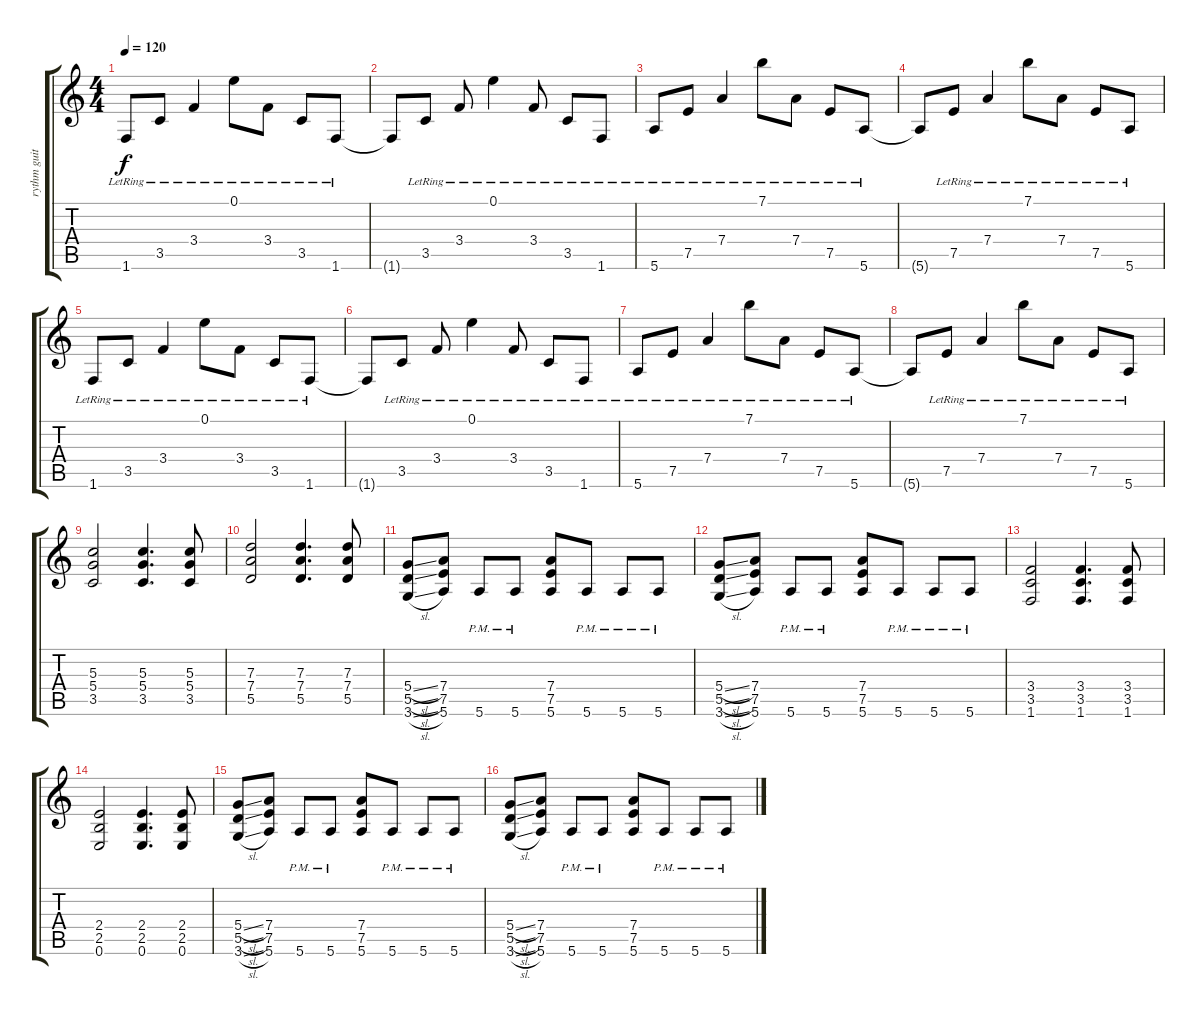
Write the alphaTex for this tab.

\track ("rythm guitar" "rythm guit") {instrument electricguitarclean}
\staff {score tabs}
\tuning (E4 B3 G3 D3 A2 E2) {hide}
\ts (4 4)
\tempo 120
\clef g2
\ks c
1.6{lr}.8{dy f} 3.5{lr}.8 3.4{lr}.4 0.1{lr}.8 3.4{lr}.8 3.5{lr}.8 1.6{lr}.8 |
1.6{t}.8 3.5{lr}.8 3.4{lr}.8 0.1{lr}.4 3.4{lr}.8 3.5{lr}.8 1.6{lr}.8 |
5.6{lr}.8 7.5{lr}.8 7.4{lr}.4 7.1{lr}.8 7.4{lr}.8 7.5{lr}.8 5.6{lr}.8 |
5.6{t}.8 7.5{lr}.8 7.4{lr}.4 7.1{lr}.8 7.4{lr}.8 7.5{lr}.8 5.6{lr}.8 |
1.6{lr}.8 3.5{lr}.8 3.4{lr}.4 0.1{lr}.8 3.4{lr}.8 3.5{lr}.8 1.6{lr}.8 |
1.6{t}.8 3.5{lr}.8 3.4{lr}.8 0.1{lr}.4 3.4{lr}.8 3.5{lr}.8 1.6{lr}.8 |
5.6{lr}.8 7.5{lr}.8 7.4{lr}.4 7.1{lr}.8 7.4{lr}.8 7.5{lr}.8 5.6{lr}.8 |
5.6{t}.8 7.5{lr}.8 7.4{lr}.4 7.1{lr}.8 7.4{lr}.8 7.5{lr}.8 5.6{lr}.8 |
(5.3 5.4 3.5).2{instrument distortionguitar} (5.3 5.4 3.5).4{d} (5.3 5.4 3.5).8 |
(7.3 7.4 5.5).2 (7.3 7.4 5.5).4{d} (7.3 7.4 5.5).8 |
(5.4{sl} 5.5{sl} 3.6{sl}).8 (7.4 7.5 5.6).8 5.6{pm}.8 5.6{pm}.8 (7.4 7.5 5.6).8 5.6{pm}.8 5.6{pm}.8 5.6{pm}.8 |
(5.4{sl} 5.5{sl} 3.6{sl}).8 (7.4 7.5 5.6).8 5.6{pm}.8 5.6{pm}.8 (7.4 7.5 5.6).8 5.6{pm}.8 5.6{pm}.8 5.6{pm}.8 |
(3.4 3.5 1.6).2 (3.4 3.5 1.6).4{d} (3.4 3.5 1.6).8 |
(2.4 2.5 0.6).2 (2.4 2.5 0.6).4{d} (2.4 2.5 0.6).8 |
(5.4{sl} 5.5{sl} 3.6{sl}).8 (7.4 7.5 5.6).8 5.6{pm}.8 5.6{pm}.8 (7.4 7.5 5.6).8 5.6{pm}.8 5.6{pm}.8 5.6{pm}.8 |
(5.4{sl} 5.5{sl} 3.6{sl}).8 (7.4 7.5 5.6).8 5.6{pm}.8 5.6{pm}.8 (7.4 7.5 5.6).8 5.6{pm}.8 5.6{pm}.8 5.6{pm}.8
